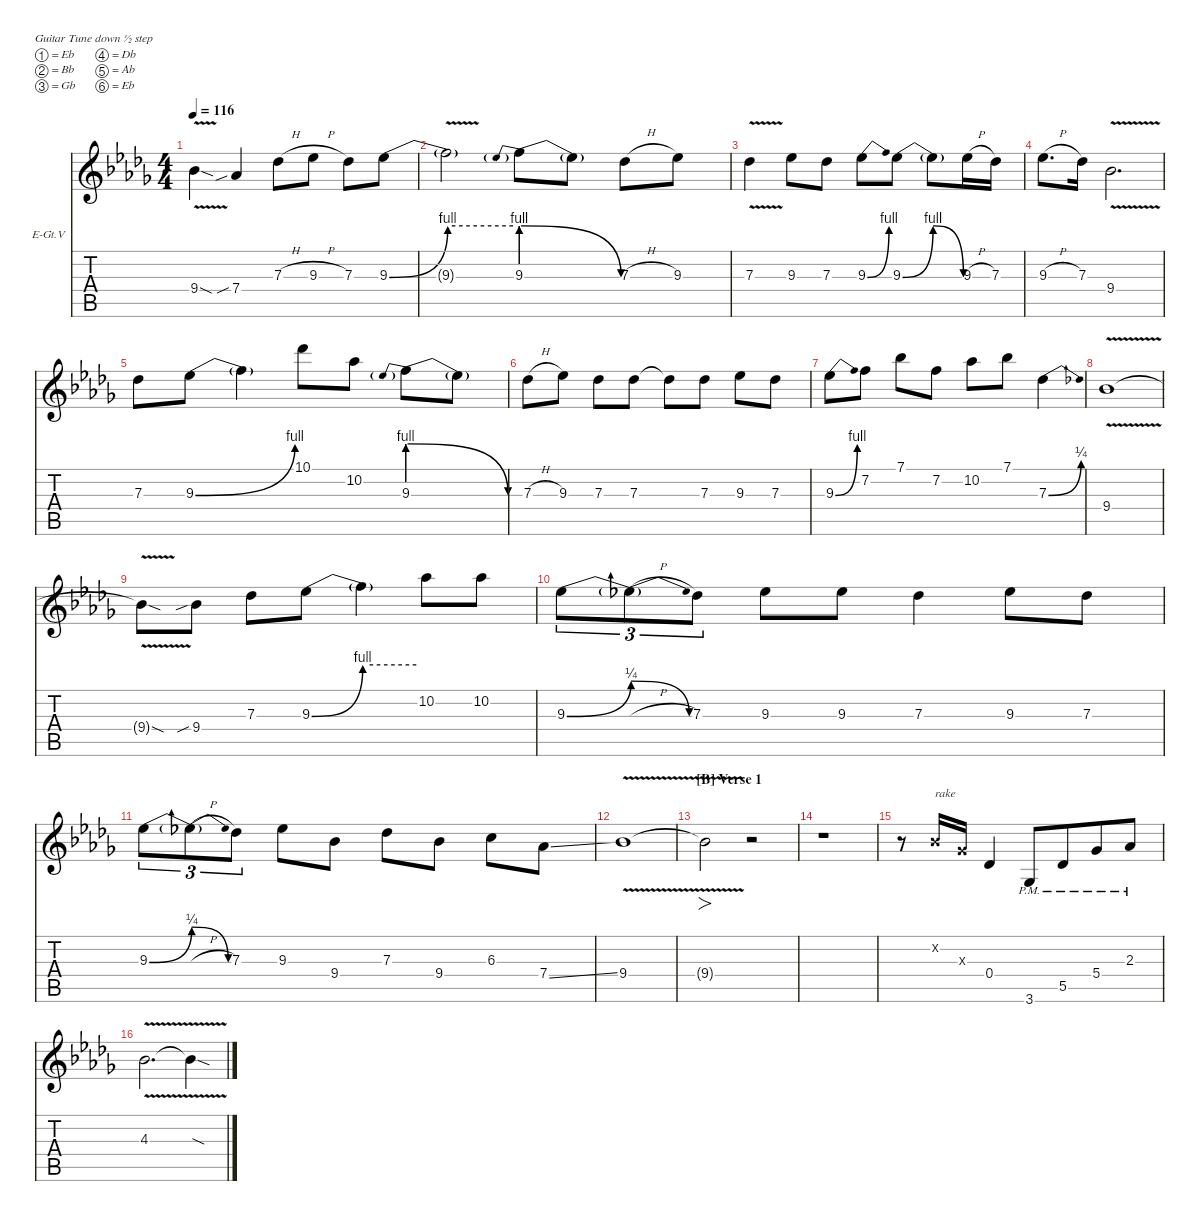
\hideDynamics
\bracketExtendMode nobrackets
\firstSystemTrackNameOrientation horizontal
\otherSystemsTrackNameOrientation horizontal
\track ("E.Guitar V (Lead)" "E-Gt.V") {multiBarRest instrument overdrivenguitar}
\staff {score tabs}
\tuning (Eb4 Bb3 Gb3 Db3 Ab2 Eb2)
\ts (4 4)
\tempo 116
\clef g2
\ks db
9.4{v sod t}.4{dy f} 7.4{sib}.4 7.3{h}.8 9.3{h}.8 7.3.8 9.3{be (bend 0 0 60 4)}.8 |
9.3{be (hold 0 4 60 4) v t}.2 9.3{be (prebendrelease 0 4 15 0)}.8{dy mf} 9.3{t}.8 7.3{h}.8{dy f} 9.3.8 |
7.3{v}.4 9.3.8 7.3.8 9.3{be (bend 0 0 60 4)}.8 9.3{be (bendrelease 0 0 30 4 30 4 60 0)}.8 9.3{t}.8 9.3{be (hold 0 0 60 0) h}.16 7.3.16 |
9.3{h}.8{d} 7.3.16 9.4{v}.2{d} |
7.3.8 9.3{be (bend 0 0 60 4)}.8 9.3{t}.4 10.1.8 10.2.8 9.3{be (prebendrelease 0 4 15 0)}.8{dy mf} 9.3{t}.8{dy f} |
7.3{h}.8 9.3.8 7.3.8 7.3.8 7.3{t}.8 7.3.8 9.3.8 7.3.8 |
9.3{be (bend 0 0 60 4)}.8 7.2.8 7.1.8 7.2.8 10.2.8 7.1.8 7.3{be (bend 0 0 60 1)}.4 |
9.4{v}.1 |
9.4{v sod t}.8 9.4{sib}.8 7.3.8 9.3{be (bend 0 0 60 4)}.8 9.3{be (hold 0 4 60 4) t}.4 10.2.8 10.2.8 |
9.3{be (bend 0 0 60 1)}.8{tu (3 2)} 9.3{be (release 0 1 60 0) h t}.8{tu (3 2)} 7.3.8{tu (3 2)} 9.3.8 9.3.8 7.3.4 9.3.8 7.3.8 |
9.3{be (bend 0 0 60 1)}.8{tu (3 2)} 9.3{be (release 0 1 60 0) h t}.8{tu (3 2)} 7.3.8{tu (3 2)} 9.3.8 9.4.8 7.3.8 9.4.8 6.3.8 7.4{ss}.8 |
9.4{v}.1 |
\section ("B" "Verse 1")
9.4{v t}.2{fo} r.2 |
r.1 |
r.8 0.2{x}.16{txt "rake" dy mp} 0.3{x}.16 0.4.4 3.6{pm}.8{beam merge} 5.5{pm}.8{beam merge} 5.4{pm}.8{beam merge} 2.3{pm}.8 |
4.3{v}.2{d} 4.3{v sod t}.4
